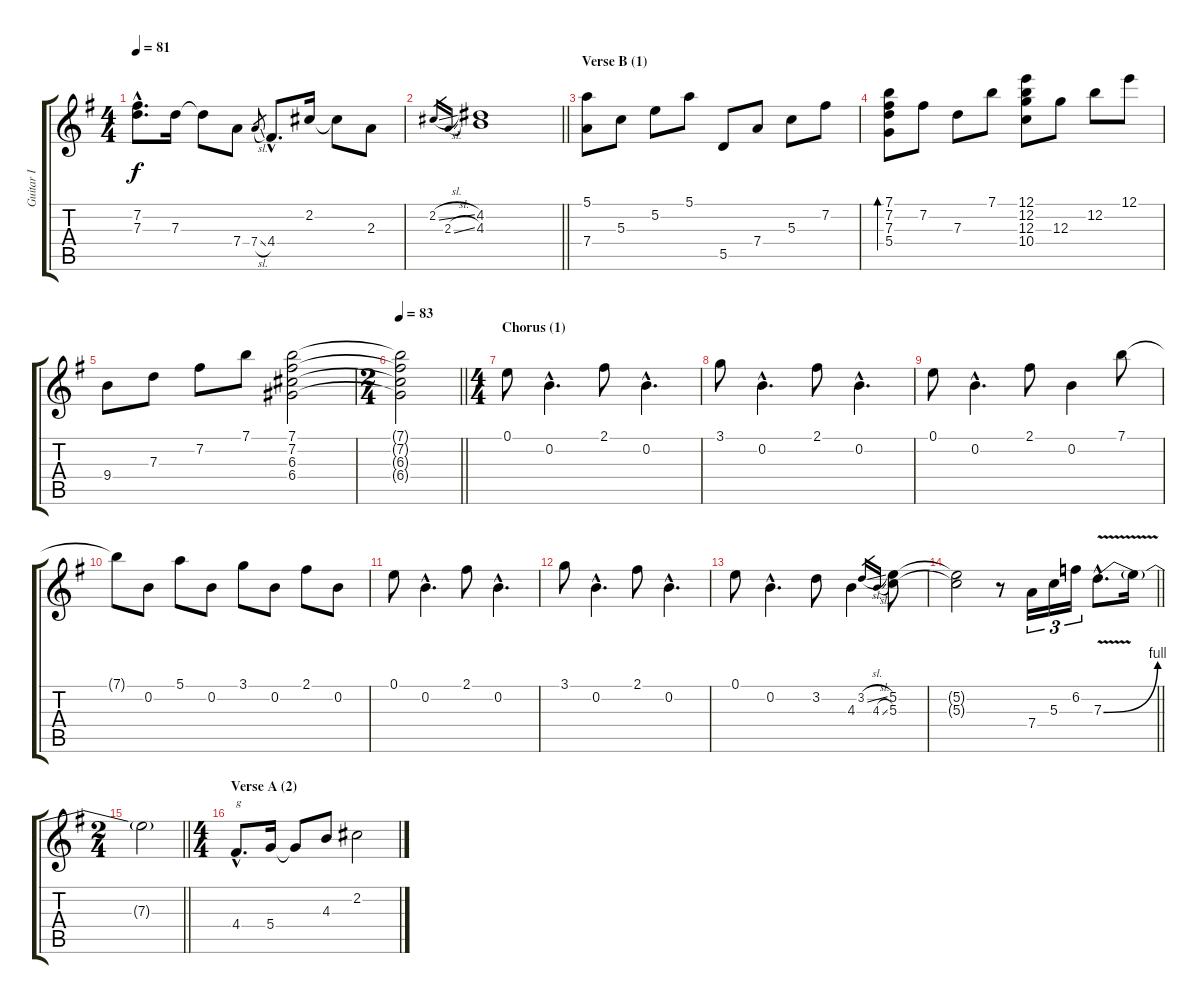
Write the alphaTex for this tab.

\track ("Guitar I" "Guitar I") {instrument distortionguitar}
\staff {score tabs}
\tuning (E4 B3 G3 D3 A2 E2) {hide}
\ts (4 4)
\tempo 81
\clef g2
\ks eminor
(7.2{hac} 7.3{hac}).8{d dy f} 7.3.16 7.3{t}.8 7.4.8 7.4{sl}.8{gr} 4.4{hac}.8{d} 2.2.16 2.2{t}.8 2.3.8 |
\barLineRight lightlight
2.2{sl}.16{gr} 2.3{sl}.16{gr} (4.2 4.3).1 |
\section ("" "Verse B (1)")
(5.1 7.4).8 5.3.8 5.2.8 5.1.8 5.5.8 7.4.8 5.3.8 7.2.8 |
(7.1 7.2 7.3 5.4).8{bd 120} 7.2.8 7.3.8 7.1.8 (12.1 12.2 12.3 10.4).8 12.3.8 12.2.8 12.1.8 |
9.4.8 7.3.8 7.2.8 7.1.8 (7.1 7.2 6.3 6.4).2 |
\ts (2 4)
\tempo 83
\barLineRight lightlight
(7.1{t} 7.2{t} 6.3{t} 6.4{t}).2 |
\ts (4 4)
\section ("" "Chorus (1)")
0.1.8 0.2{hac}.4{d} 2.1.8 0.2{hac}.4{d} |
3.1.8 0.2{hac}.4{d} 2.1.8 0.2{hac}.4{d} |
0.1.8 0.2{hac}.4{d} 2.1.8 0.2.4 7.1.8 |
7.1{t}.8 0.2.8 5.1.8 0.2.8 3.1.8 0.2.8 2.1.8 0.2.8 |
0.1.8 0.2{hac}.4{d} 2.1.8 0.2{hac}.4{d} |
3.1.8 0.2{hac}.4{d} 2.1.8 0.2{hac}.4{d} |
0.1.8 0.2{hac}.4{d} 3.2.8 4.3.4 3.2{sl}.16{gr} 4.3{sl}.16{gr} (5.2 5.3).8 |
\barLineRight lightlight
(5.2{t} 5.3{t}).2 r.8 7.4.16{tu (3 2)} 5.3.16{tu (3 2)} 6.2.16{tu (3 2)} 7.3{be (bend 0 0 60 4) v hac}.8{d} 7.3{t}.16 |
\ts (2 4)
\barLineRight lightlight
7.3{t}.2 |
\ts (4 4)
\section ("" "Verse A (2)")
4.4{hac}.8{d txt "g"} 5.4.16 5.4{t}.8 4.3.8 2.2.2
